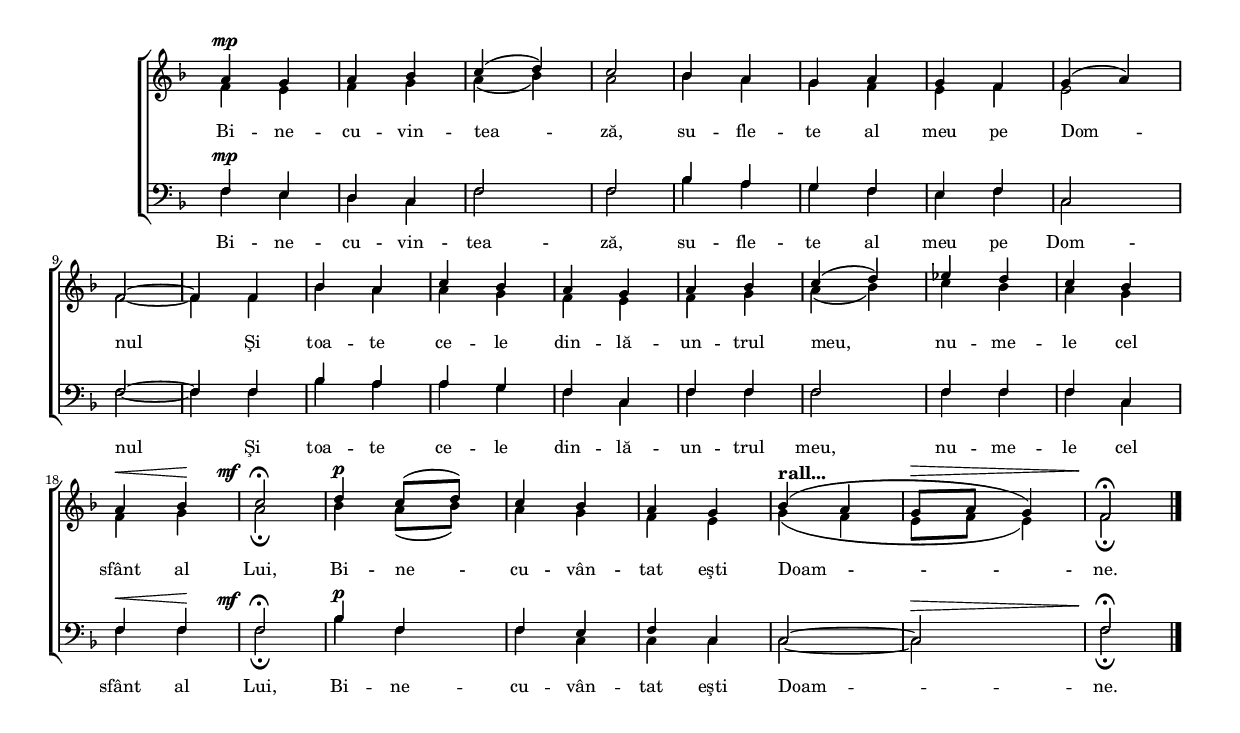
\version "2.19.80"
\include "defines.ly"
midiTempo = 
  \midi {
    \tempo 4 = 156
    }


\include "preamble.ly"

global = {
  \globalPreamble
  \key f \major
  \override Staff.TimeSignature.transparent = ##t
  \time 2/4
}

% Define new markup for \mf to prevent overlaps with the fermata
mfMarkup = \markup {
  \hspace #-5.0
  \musicglyph "m"
  \hspace #-1.0
  \musicglyph "f"
  \hspace #1.0
  \musicglyph "scripts.ufermata"
}

sopMusic = \relative c' {
  a'4^\mp g
  a bes
  c( d)
  c2
  bes4 a
  g a
  g f
  g( a)
  f2~
  f4 f
  bes a
  c bes
  a g
  a bes
  c( d)
  es d
  c bes
  a^\< bes\!
  c2^\mfMarkup
  d4^\p c8( d)
  c4 bes
  a g
  bes(^\rallMarkup a
  g8^\> a g4)
  f2\fermata\! \bar "|."
}

altoMusic = \relative c' {
  f4 e
  f g
  a( bes)
  a2
  bes4 a
  g f
  e f
  e2
  f2~
  f4 f
  bes a
  a g
  f e
  f g
  a( bes)
  c bes
  a g
  f g
  a2\fermata
  bes4 a8( bes)
  a4 g
  f e
  g( f
  e8 f e4)
  f2\fermata
}

tenorMusic = \relative c' {
  f,4^\mp e
  d c
  f2
  f
  bes4 a
  g f
  e f
  c2
  f2~
  f4 f
  bes a
  a g
  f c
  f f
  f2
  f4 f
  f c
  f^\< f\!
  f2^\mfMarkup
  bes4^\p f
  f e
  f c
  c2~
  c2^\>
  f\fermata\!
}

bassMusic = \relative c' {
  f,4 e
  d c
  f2
  f
  bes4 a
  g f
  e f
  c2
  f2~
  f4 f
  bes a
  a g
  f c
  f f
  f2
  f4 f
  f c
  f f
  f2\fermata
  bes4 f
  f c
  c c
  c2~
  c2
  f\fermata
}

womenWords = \lyricmode {
  Bi -- ne -- cu -- vin -- tea -- ză, su -- fle -- te al meu pe Dom -- nul
  Şi toa -- te ce -- le din -- lă -- un -- trul meu,
  nu -- me -- le cel sfânt al Lui,
  Bi -- ne -- cu -- vân -- tat eşti Doam -- ne.
}
menWords = \womenWords

\include "two-staves.ly"
